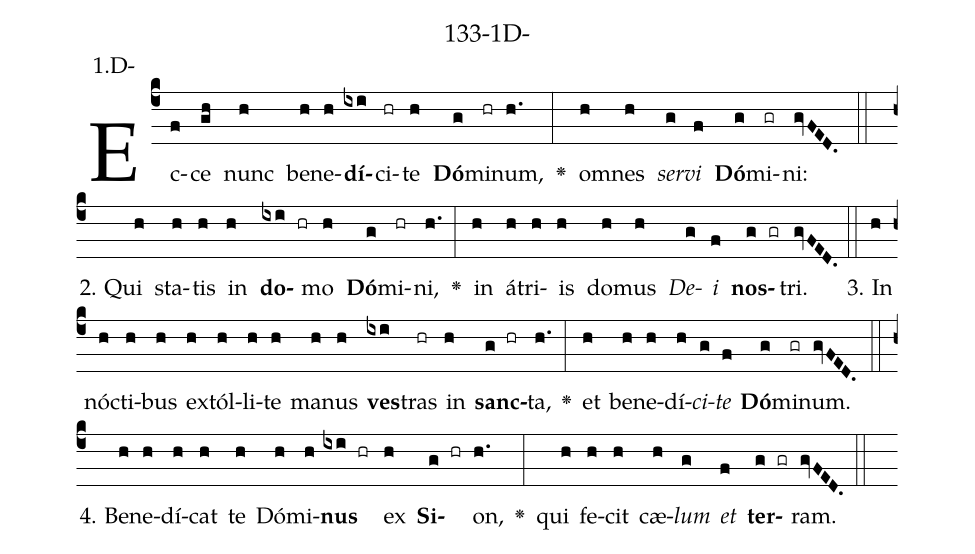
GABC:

name: 133-1D-;
annotation: 1.D-;
%%
(c4)Ec(f)ce(gh) nunc(h) be(h)ne(h)<b>dí</b>(ixi)ci(hr)te(h) <b>Dó</b>(g)mi(hr)num,(h.) <v>\greheightstar</v>(:) om(h)nes(h) <i>ser</i>(g)<i>vi</i>(f) <b>Dó</b>(g)mi(gr)ni:(gvFED.) (::)
2. Qui(h) sta(h)tis(h) in(h) <b>do</b>(ixi hr)mo(h) <b>Dó</b>(g)mi(hr)ni,(h.) <v>\greheightstar</v>(:) in(h) á(h)tri(h)is(h) do(h)mus(h) <i>De</i>(g)<i>i</i>(f) <b>nos</b>(g gr)tri.(gvFED.) (::)
3. In(h) nóc(h)ti(h)bus(h) ex(h)tól(h)li(h)te(h) ma(h)nus(h) <b>ves</b>(ixi)tras(hr) in(h) <b>sanc</b>(g hr)ta,(h.) <v>\greheightstar</v>(:) et(h) be(h)ne(h)dí(h)<i>ci</i>(g)<i>te</i>(f) <b>Dó</b>(g)mi(gr)num.(gvFED.) (::)
4. Be(h)ne(h)dí(h)cat(h) te(h) Dó(h)mi(h)<b>nus</b>(ixi hr) ex(h) <b>Si</b>(g hr)on,(h.) <v>\greheightstar</v>(:) qui(h) fe(h)cit(h) cæ(h)<i>lum</i>(g) <i>et</i>(f) <b>ter</b>(g gr)ram.(gvFED.) (::)
